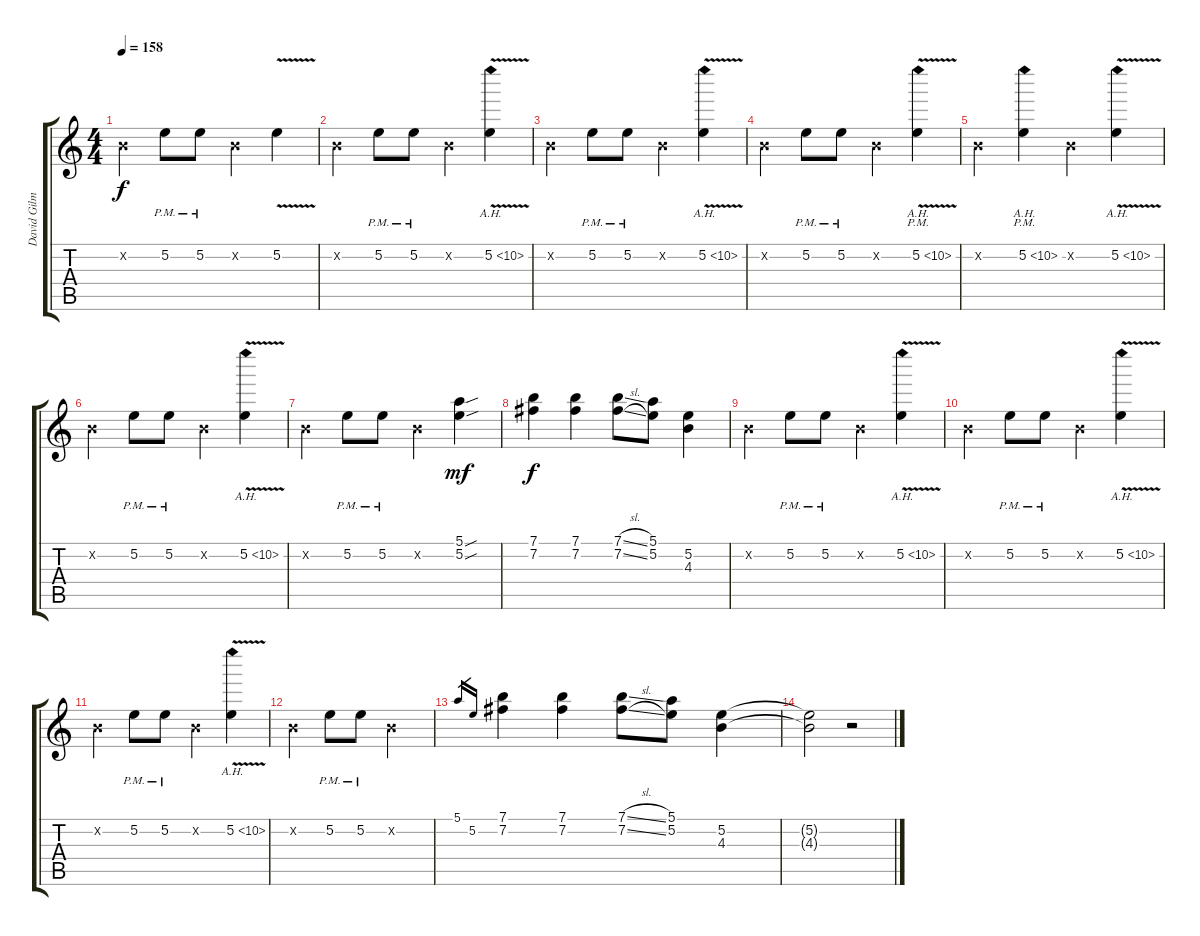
\track ("David Gilmour" "David Gilm") {instrument overdrivenguitar}
\staff {score tabs}
\tuning (E4 B3 G3 D3 A2 E2) {hide}
\ts (4 4)
\tempo 158
\clef g2
\ks c
0.2{x}.4{dy f} 5.2{pm}.8 5.2{pm}.8 0.2{x}.4 5.2{v}.4 |
0.2{x}.4 5.2{pm}.8 5.2{pm}.8 0.2{x}.4 5.2{ah 5 v}.4 |
0.2{x}.4 5.2{pm}.8 5.2{pm}.8 0.2{x}.4 5.2{ah 5 v}.4 |
0.2{x}.4 5.2{pm}.8 5.2{pm}.8 0.2{x}.4 5.2{ah 5 v pm}.4 |
0.2{x}.4 5.2{ah 5 pm}.4 0.2{x}.4 5.2{ah 5 v}.4 |
0.2{x}.4 5.2{pm}.8 5.2{pm}.8 0.2{x}.4 5.2{ah 5 v}.4 |
0.2{x}.4 5.2{pm}.8 5.2{pm}.8 0.2{x}.4 (5.1{sou} 5.2{sou}).4{dy mf} |
(7.1 7.2).4{dy f} (7.1 7.2).4 (7.1{sl} 7.2{sl}).8 (5.1 5.2).8 (5.2 4.3).4 |
0.2{x}.4 5.2{pm}.8 5.2{pm}.8 0.2{x}.4 5.2{ah 5 v}.4 |
0.2{x}.4 5.2{pm}.8 5.2{pm}.8 0.2{x}.4 5.2{ah 5 v}.4 |
0.2{x}.4 5.2{pm}.8 5.2{pm}.8 0.2{x}.4 5.2{ah 5 v}.4 |
0.2{x}.4 5.2{pm}.8 5.2{pm}.8 0.2{x}.2 |
5.1.16{gr} 5.2.16{gr} (7.1 7.2).4 (7.1 7.2).4 (7.1{sl} 7.2{sl}).8 (5.1 5.2).8 (5.2 4.3).4 |
(5.2{t} 4.3{t}).2 r.2
